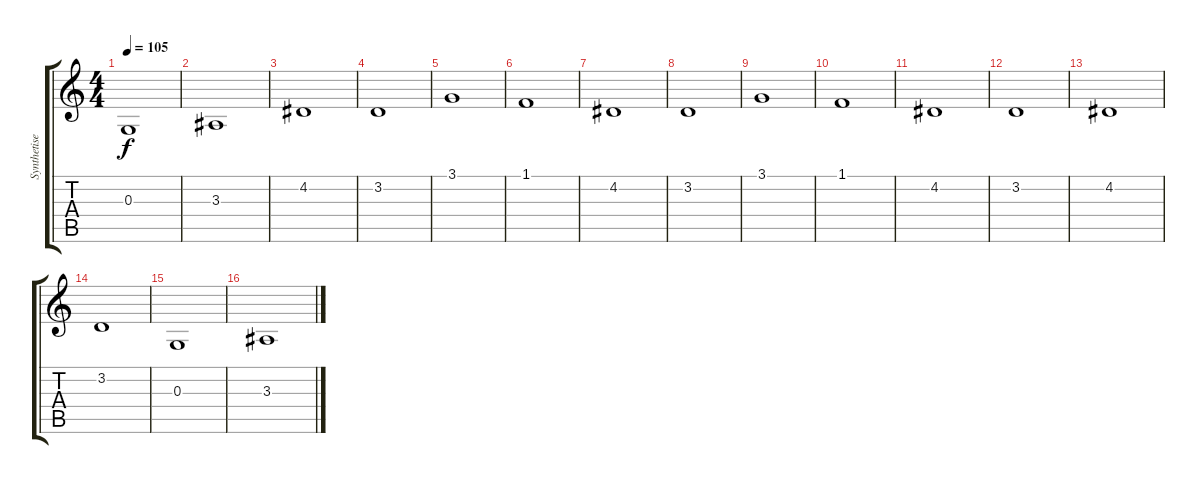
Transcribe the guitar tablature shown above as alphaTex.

\track ("Synthetiseur" "Synthetise") {instrument synthstrings1}
\staff {score tabs}
\tuning (E4 B3 G3 D3 A2 E2) {hide}
\ts (4 4)
\tempo 105
\clef g2
\ks c
0.3.1{dy f} |
3.3.1 |
4.2.1 |
3.2.1 |
3.1.1 |
1.1.1 |
4.2.1 |
3.2.1 |
3.1.1 |
1.1.1 |
4.2.1 |
3.2.1 |
4.2.1 |
3.2.1 |
0.3.1 |
3.3.1
